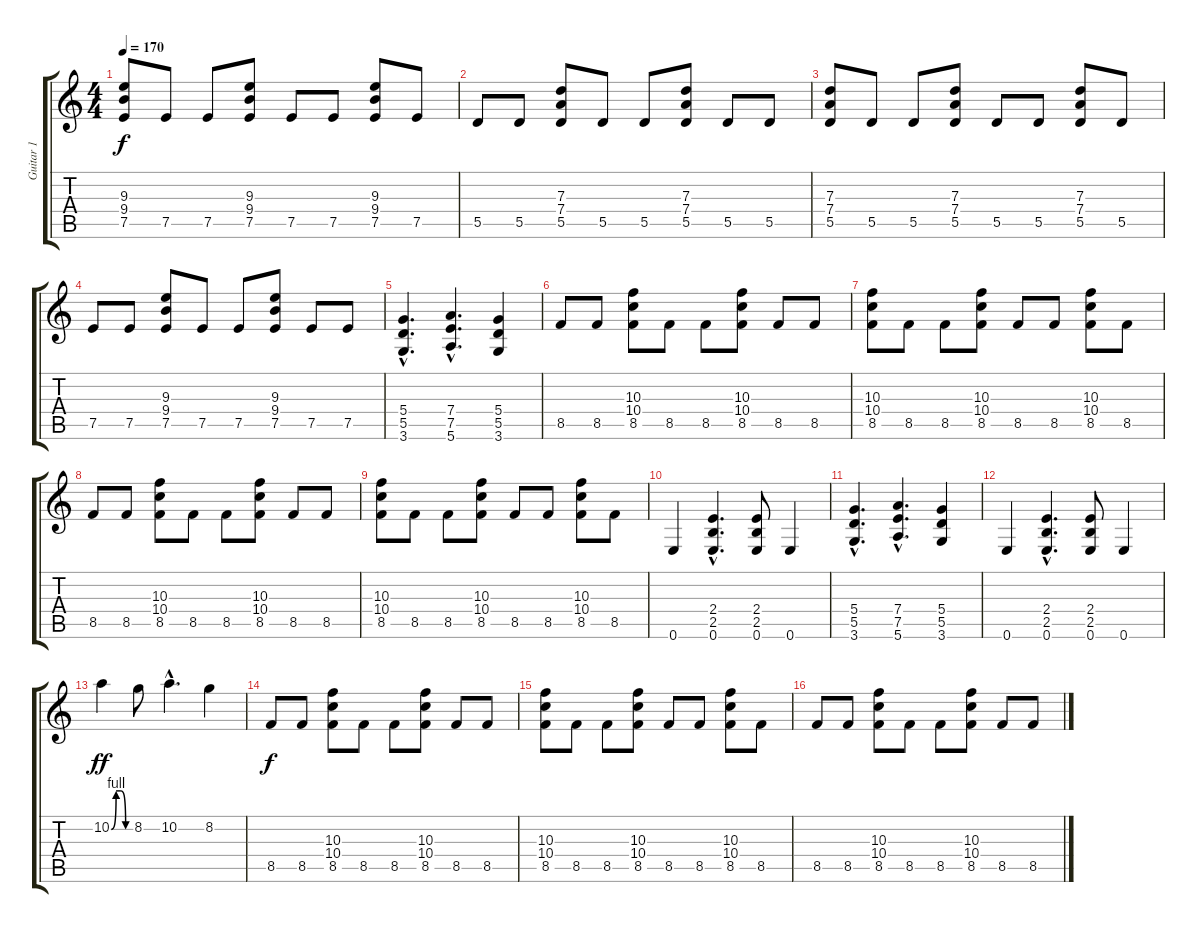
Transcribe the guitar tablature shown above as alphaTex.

\track ("Guitar 1" "Guitar 1") {instrument distortionguitar}
\staff {score tabs}
\tuning (E4 B3 G3 D3 A2 E2) {hide}
\ts (4 4)
\tempo 170
\clef g2
\ks c
(9.3 9.4 7.5).8{dy f} 7.5.8 7.5.8 (9.3 9.4 7.5).8 7.5.8 7.5.8 (9.3 9.4 7.5).8 7.5.8 |
5.5.8 5.5.8 (7.3 7.4 5.5).8 5.5.8 5.5.8 (7.3 7.4 5.5).8 5.5.8 5.5.8 |
(7.3 7.4 5.5).8 5.5.8 5.5.8 (7.3 7.4 5.5).8 5.5.8 5.5.8 (7.3 7.4 5.5).8 5.5.8 |
7.5.8 7.5.8 (9.3 9.4 7.5).8 7.5.8 7.5.8 (9.3 9.4 7.5).8 7.5.8 7.5.8 |
(5.4{hac} 5.5{hac} 3.6{hac}).4{d} (7.4{hac} 7.5{hac} 5.6{hac}).4{d} (5.4 5.5 3.6).4 |
8.5.8 8.5.8 (10.3 10.4 8.5).8 8.5.8 8.5.8 (10.3 10.4 8.5).8 8.5.8 8.5.8 |
(10.3 10.4 8.5).8 8.5.8 8.5.8 (10.3 10.4 8.5).8 8.5.8 8.5.8 (10.3 10.4 8.5).8 8.5.8 |
8.5.8 8.5.8 (10.3 10.4 8.5).8 8.5.8 8.5.8 (10.3 10.4 8.5).8 8.5.8 8.5.8 |
(10.3 10.4 8.5).8 8.5.8 8.5.8 (10.3 10.4 8.5).8 8.5.8 8.5.8 (10.3 10.4 8.5).8 8.5.8 |
0.6.4 (2.4{hac} 2.5{hac} 0.6{hac}).4{d} (2.4 2.5 0.6).8 0.6.4 |
(5.4{hac} 5.5{hac} 3.6{hac}).4{d} (7.4{hac} 7.5{hac} 5.6{hac}).4{d} (5.4 5.5 3.6).4 |
0.6.4 (2.4{hac} 2.5{hac} 0.6{hac}).4{d} (2.4 2.5 0.6).8 0.6.4 |
10.2{be (custom 0 0 15 4 30 4 45 0 60 0)}.4{dy ff} 8.2.8 10.2{hac}.4{d} 8.2.4 |
8.5.8{dy f} 8.5.8 (10.3 10.4 8.5).8 8.5.8 8.5.8 (10.3 10.4 8.5).8 8.5.8 8.5.8 |
(10.3 10.4 8.5).8 8.5.8 8.5.8 (10.3 10.4 8.5).8 8.5.8 8.5.8 (10.3 10.4 8.5).8 8.5.8 |
8.5.8 8.5.8 (10.3 10.4 8.5).8 8.5.8 8.5.8 (10.3 10.4 8.5).8 8.5.8 8.5.8
